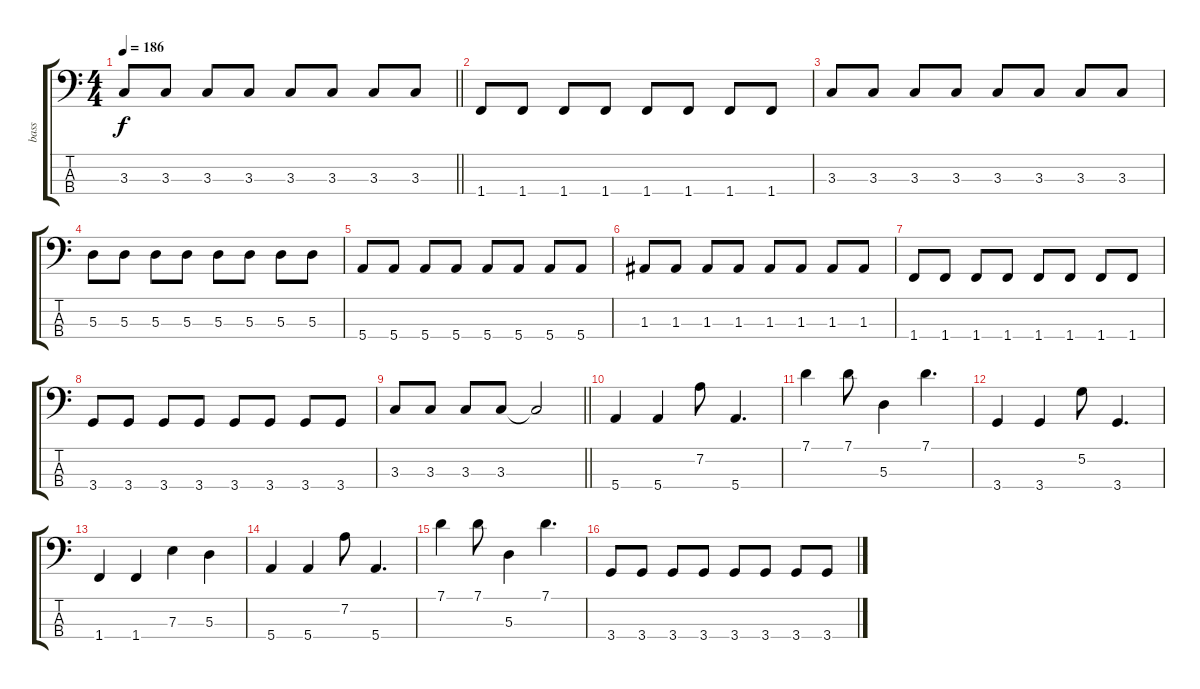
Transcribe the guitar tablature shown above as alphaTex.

\track ("bass" "bass") {instrument electricbasspick}
\staff {score tabs}
\tuning (G2 D2 A1 E1) {hide}
\ts (4 4)
\tempo 186
\clef f4
\barLineRight lightlight
\ks c
3.3.8{dy f} 3.3.8 3.3.8 3.3.8 3.3.8 3.3.8 3.3.8 3.3.8 |
1.4.8 1.4.8 1.4.8 1.4.8 1.4.8 1.4.8 1.4.8 1.4.8 |
3.3.8 3.3.8 3.3.8 3.3.8 3.3.8 3.3.8 3.3.8 3.3.8 |
5.3.8 5.3.8 5.3.8 5.3.8 5.3.8 5.3.8 5.3.8 5.3.8 |
5.4.8 5.4.8 5.4.8 5.4.8 5.4.8 5.4.8 5.4.8 5.4.8 |
1.3.8 1.3.8 1.3.8 1.3.8 1.3.8 1.3.8 1.3.8 1.3.8 |
1.4.8 1.4.8 1.4.8 1.4.8 1.4.8 1.4.8 1.4.8 1.4.8 |
3.4.8 3.4.8 3.4.8 3.4.8 3.4.8 3.4.8 3.4.8 3.4.8 |
\barLineRight lightlight
3.3.8 3.3.8 3.3.8 3.3.8 3.3{t}.2 |
5.4.4 5.4.4 7.2.8 5.4.4{d} |
7.1.4 7.1.8 5.3.4 7.1.4{d} |
3.4.4 3.4.4 5.2.8 3.4.4{d} |
1.4.4 1.4.4 7.3.4 5.3.4 |
5.4.4 5.4.4 7.2.8 5.4.4{d} |
7.1.4 7.1.8 5.3.4 7.1.4{d} |
3.4.8 3.4.8 3.4.8 3.4.8 3.4.8 3.4.8 3.4.8 3.4.8
